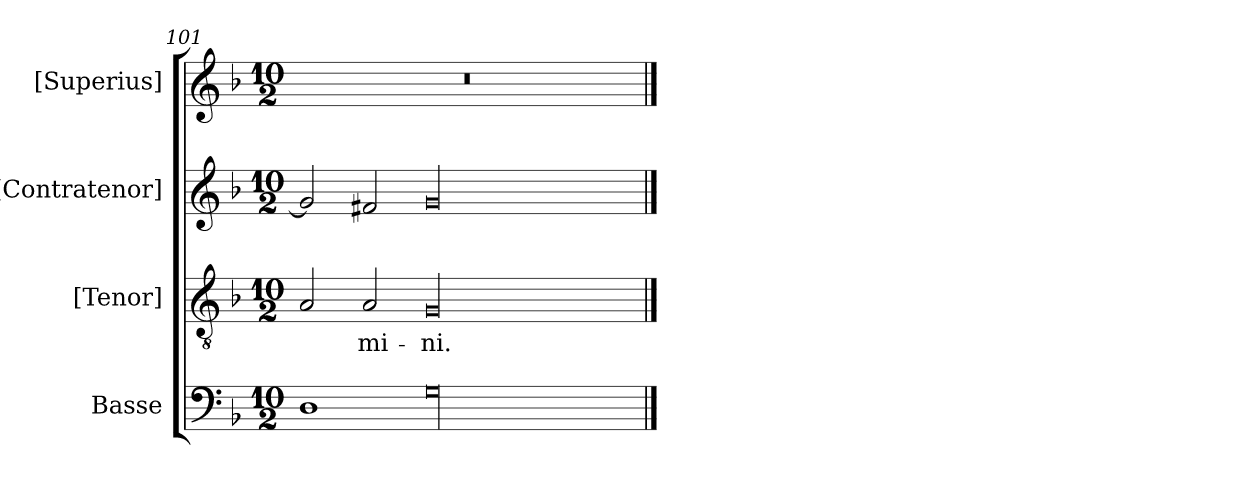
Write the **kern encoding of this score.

**kern	**text	**kern	**text	**kern	**text	**kern
*part4	*part4	*part3	*part3	*part2	*part2	*part1
*staff4	*staff4	*staff3	*staff3	*staff2	*staff2	*staff1
*I"Basse	*	*I"[Tenor]	*	*I"[Contratenor]	*	*I"[Superius]
*clefF4	*	*clefGv2	*	*clefG2	*	*clefG2
*k[b-]	*	*k[b-]	*	*k[b-]	*	*k[b-]
*M10/2	*	*M10/2	*	*M10/2	*	*M10/2
=101	=101	=101	=101	=101	=101	=101
1D\	.	2A/	.	2g/]	.	1%5r
.	.	2A/	-mi-	2f#X/	.	.
00G\	.	00G/	-ni.	00g/	.	.
==	==	==	==	==	==	==
*-	*-	*-	*-	*-	*-	*-
